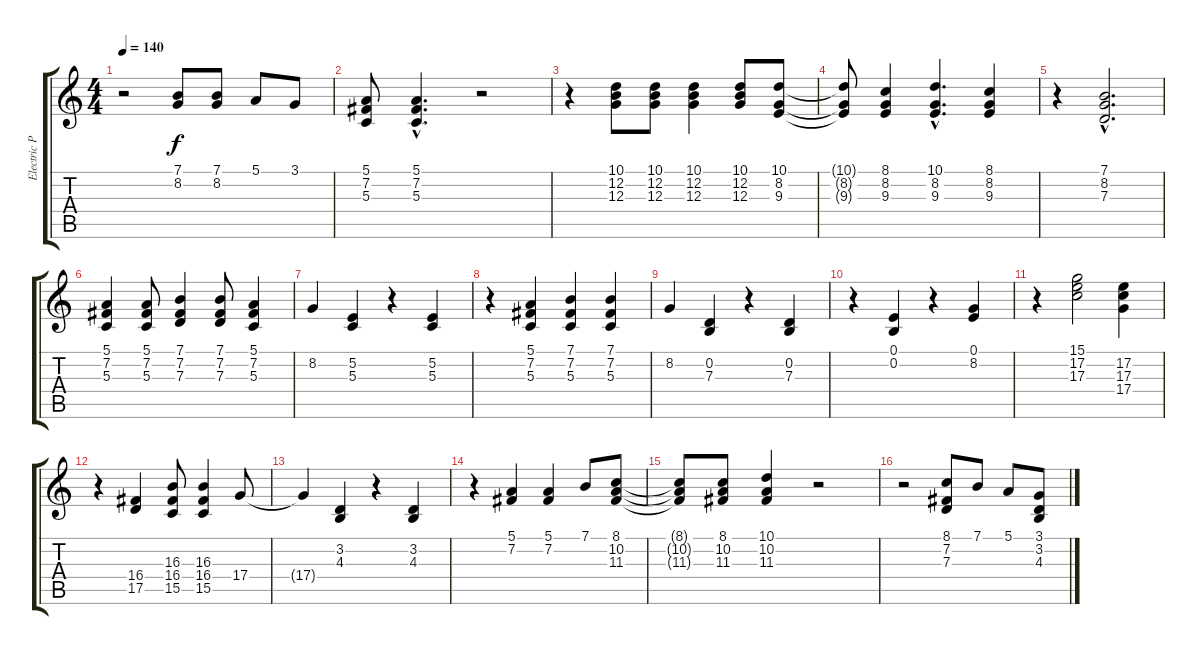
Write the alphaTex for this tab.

\track ("Electric Piano1" "Electric P") {instrument electricpiano1}
\staff {score tabs}
\tuning (E4 B3 G3 D3 A2 E2) {hide}
\ts (4 4)
\tempo 140
\clef g2
\ks c
r.2{dy f} (7.1 8.2).8 (7.1 8.2).8 5.1.8 3.1.8 |
(5.1 7.2 5.3).8 (5.1{hac} 7.2{hac} 5.3{hac}).4{d} r.2 |
r.4 (10.1 12.2 12.3).8 (10.1 12.2 12.3).8 (10.1 12.2 12.3).4 (10.1 12.2 12.3).8 (10.1 8.2 9.3).8 |
(10.1{t} 8.2{t} 9.3{t}).8 (8.1 8.2 9.3).4 (10.1{hac} 8.2{hac} 9.3{hac}).4{d} (8.1 8.2 9.3).4 |
r.4 (7.1{hac} 8.2{hac} 7.3{hac}).2{d} |
(5.1 7.2 5.3).4 (5.1 7.2 5.3).8 (7.1 7.2 7.3).4 (7.1 7.2 7.3).8 (5.1 7.2 5.3).4 |
8.2.4 (5.2 5.3).4 r.4 (5.2 5.3).4 |
r.4 (5.1 7.2 5.3).4 (7.1 7.2 5.3).4 (7.1 7.2 5.3).4 |
8.2.4 (0.2 7.3).4 r.4 (0.2 7.3).4 |
r.4 (0.1 0.2).4 r.4 (0.1 8.2).4 |
r.4 (15.1 17.2 17.3).2 (17.2 17.3 17.4).4 |
r.4 (16.4 17.5).4 (16.3 16.4 15.5).8 (16.3 16.4 15.5).4 17.4.8 |
17.4{t}.4 (3.2 4.3).4 r.4 (3.2 4.3).4 |
r.4 (5.1 7.2).4 (5.1 7.2).4 7.1.8 (8.1 10.2 11.3).8 |
(8.1{t} 10.2{t} 11.3{t}).8 (8.1 10.2 11.3).8 (10.1 10.2 11.3).4 r.2 |
r.2 (8.1 7.2 7.3).8 7.1.8 5.1.8 (3.1 3.2 4.3).8
